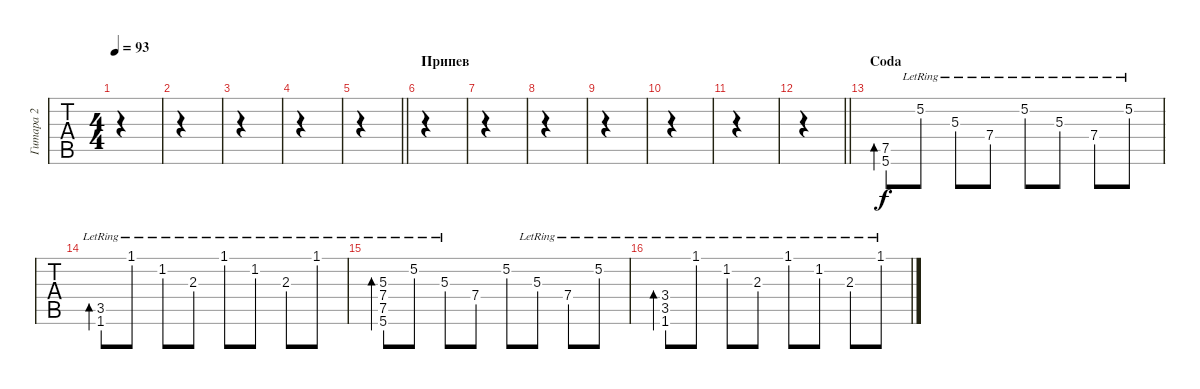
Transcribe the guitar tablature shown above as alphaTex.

\track ("Гитара 2" "Гитара 2") {instrument electricguitarclean}
\staff {tabs}
\tuning (E4 B3 G3 D3 A2 E2) {hide}
\ts (4 4)
\tempo 93
\clef g2
\ks c
|
|
|
|
\barLineRight lightlight
|
\section ("" "Припев")
|
|
|
|
|
|
\barLineRight lightlight
|
\section ("" "Coda")
(7.5 5.6).8{bd 120 instrument electricguitarclean} 5.2{lr}.8 5.3{lr}.8 7.4{lr}.8 5.2{lr}.8 5.3{lr}.8 7.4{lr}.8 5.2{lr}.8 |
(3.5{lr} 1.6{lr}).8{bd 60} 1.1{lr}.8 1.2{lr}.8 2.3{lr}.8 1.1{lr}.8 1.2{lr}.8 2.3{lr}.8 1.1{lr}.8 |
(5.3{lr} 7.4{lr} 7.5{lr} 5.6).8{bd 60} 5.2{lr}.8 5.3{lr}.8 7.4.8 5.2.8 5.3{lr}.8 7.4{lr}.8 5.2{lr}.8 |
(3.4{lr} 3.5{lr} 1.6{lr}).8{bd 60} 1.1{lr}.8 1.2{lr}.8 2.3{lr}.8 1.1{lr}.8 1.2{lr}.8 2.3{lr}.8 1.1{lr}.8
